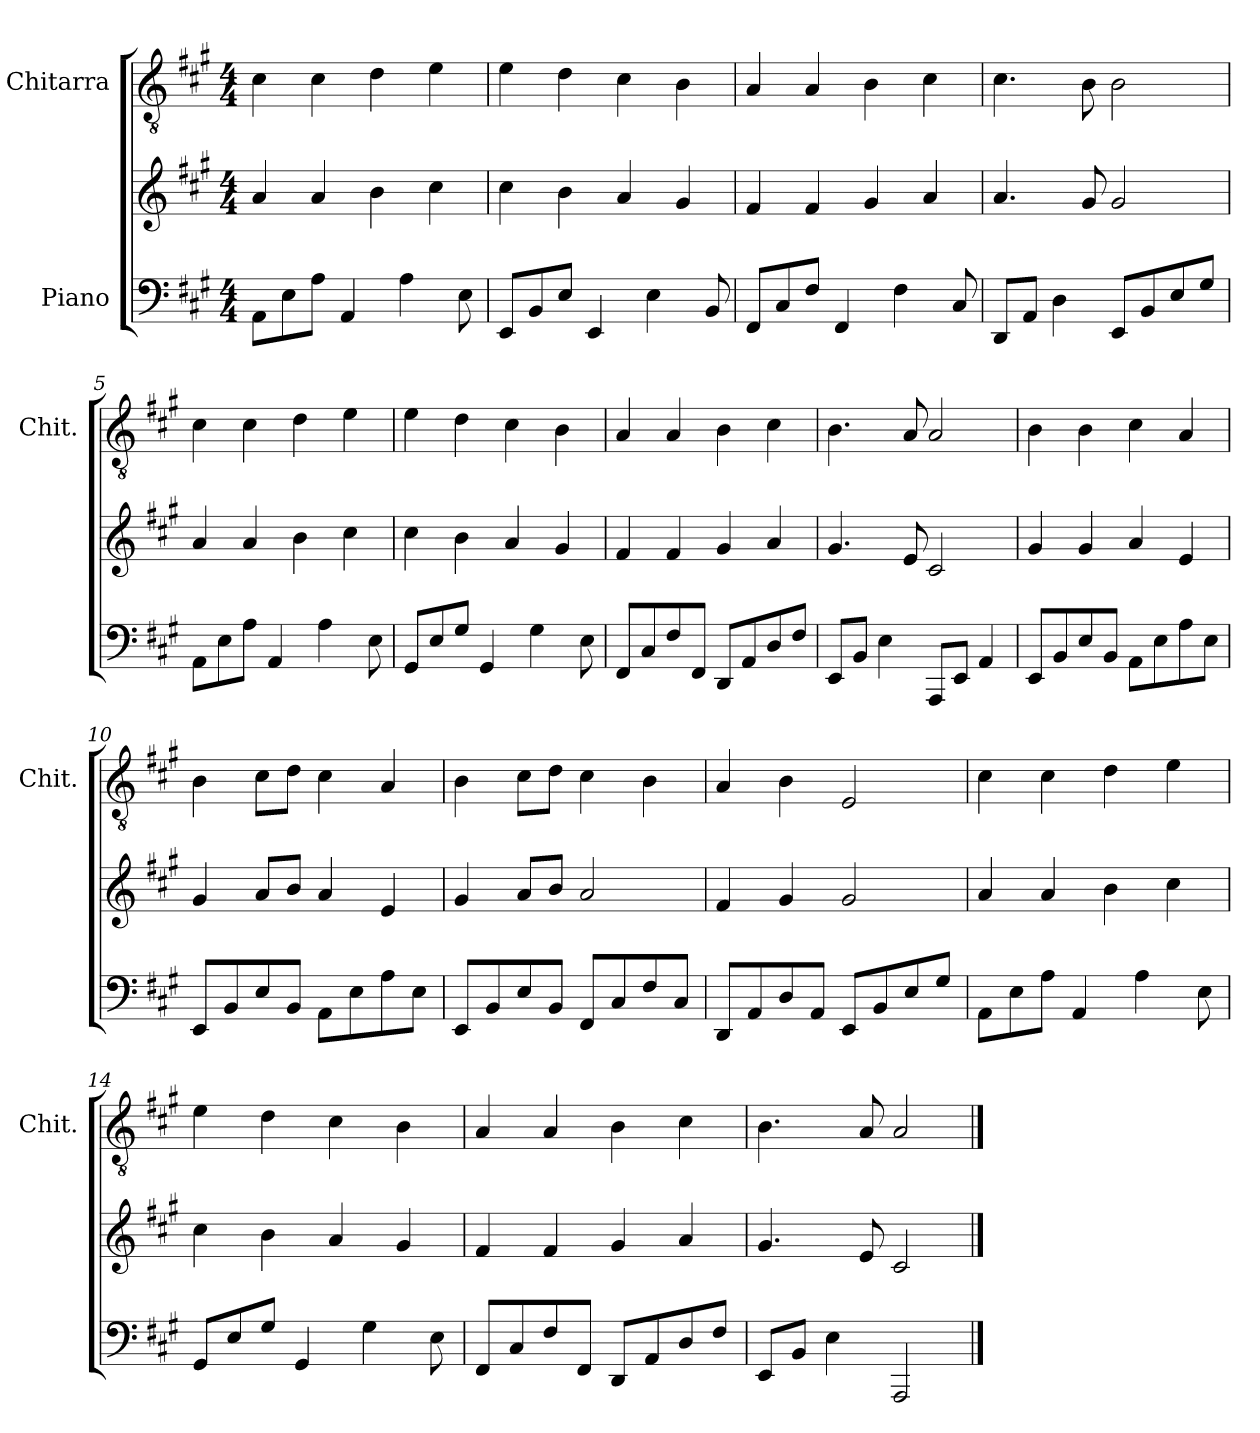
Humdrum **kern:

**kern	**kern	**kern
*part2	*part2	*part1
*staff3	*staff2	*staff1
*I"Piano	*	*I"Chitarra
*	*	*I'Chit.
*clefF4	*clefG2	*clefGv2
*k[f#c#g#]	*k[f#c#g#]	*k[f#c#g#]
*M4/4	*M4/4	*M4/4
*MM100	*MM100	*MM100
=1	=1	=1
8AA\L	4a/	4c#\
8E\	.	.
8A\J	4a/	4c#\
4AA/	.	.
.	4b\	4d\
4A\	.	.
.	4cc#\	4e\
8E\	.	.
=2	=2	=2
8EE/L	4cc#\	4e\
8BB/	.	.
8E/J	4b\	4d\
4EE/	.	.
.	4a/	4c#\
4E\	.	.
.	4g#/	4B\
8BB/	.	.
=3	=3	=3
8FF#/L	4f#/	4A/
8C#/	.	.
8F#/J	4f#/	4A/
4FF#/	.	.
.	4g#/	4B\
4F#\	.	.
.	4a/	4c#\
8C#/	.	.
=4	=4	=4
8DD/L	4.a/	4.c#\
8AA/J	.	.
4D\	.	.
.	8g#/	8B\
8EE/L	2g#/	2B\
8BB/	.	.
8E/	.	.
8G#/J	.	.
!!LO:LB:g=z
=5	=5	=5
8AA\L	4a/	4c#\
8E\	.	.
8A\J	4a/	4c#\
4AA/	.	.
.	4b\	4d\
4A\	.	.
.	4cc#\	4e\
8E\	.	.
=6	=6	=6
8GG#/L	4cc#\	4e\
8E/	.	.
8G#/J	4b\	4d\
4GG#/	.	.
.	4a/	4c#\
4G#\	.	.
.	4g#/	4B\
8E\	.	.
=7	=7	=7
8FF#/L	4f#/	4A/
8C#/	.	.
8F#/	4f#/	4A/
8FF#/J	.	.
8DD/L	4g#/	4B\
8AA/	.	.
8D/	4a/	4c#\
8F#/J	.	.
=8	=8	=8
8EE/L	4.g#/	4.B\
8BB/J	.	.
4E\	.	.
.	8e/	8A/
8AAA/L	2c#/	2A/
8EE/J	.	.
4AA/	.	.
!!LO:LB:g=z
=9	=9	=9
8EE/L	4g#/	4B\
8BB/	.	.
8E/	4g#/	4B\
8BB/J	.	.
8AA\L	4a/	4c#\
8E\	.	.
8A\	4e/	4A/
8E\J	.	.
=10	=10	=10
8EE/L	4g#/	4B\
8BB/	.	.
8E/	8a/L	8c#\L
8BB/J	8b/J	8d\J
8AA\L	4a/	4c#\
8E\	.	.
8A\	4e/	4A/
8E\J	.	.
=11	=11	=11
8EE/L	4g#/	4B\
8BB/	.	.
8E/	8a/L	8c#\L
8BB/J	8b/J	8d\J
8FF#/L	2a/	4c#\
8C#/	.	.
8F#/	.	4B\
8C#/J	.	.
=12	=12	=12
8DD/L	4f#/	4A/
8AA/	.	.
8D/	4g#/	4B\
8AA/J	.	.
8EE/L	2g#/	2E/
8BB/	.	.
8E/	.	.
8G#/J	.	.
!!LO:LB:g=z
=13	=13	=13
8AA\L	4a/	4c#\
8E\	.	.
8A\J	4a/	4c#\
4AA/	.	.
.	4b\	4d\
4A\	.	.
.	4cc#\	4e\
8E\	.	.
=14	=14	=14
8GG#/L	4cc#\	4e\
8E/	.	.
8G#/J	4b\	4d\
4GG#/	.	.
.	4a/	4c#\
4G#\	.	.
.	4g#/	4B\
8E\	.	.
=15	=15	=15
8FF#/L	4f#/	4A/
8C#/	.	.
8F#/	4f#/	4A/
8FF#/J	.	.
8DD/L	4g#/	4B\
8AA/	.	.
8D/	4a/	4c#\
8F#/J	.	.
=16	=16	=16
8EE/L	4.g#/	4.B\
8BB/J	.	.
4E\	.	.
.	8e/	8A/
2AAA/	2c#/	2A/
==	==	==
*-	*-	*-
